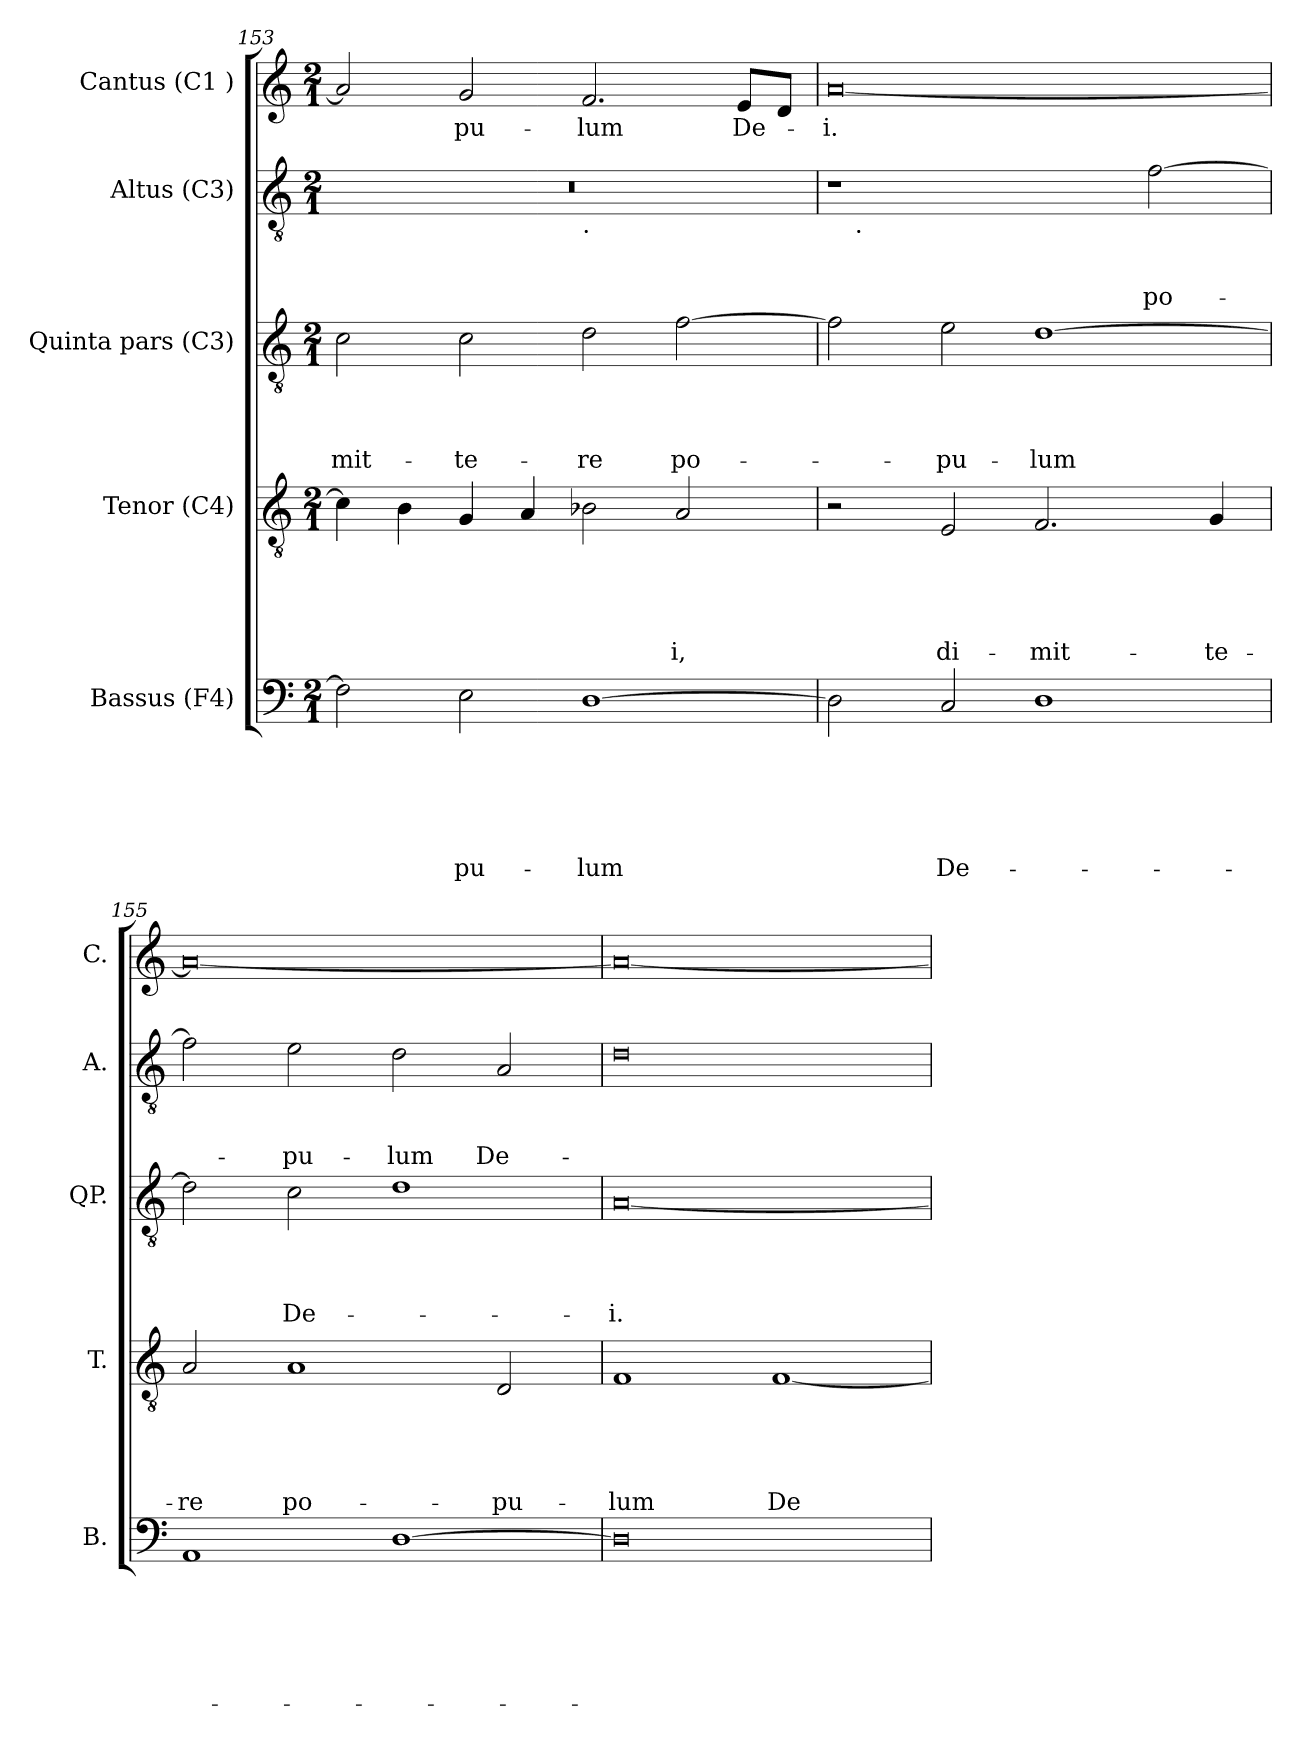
**kern	**text	**text	**text	**text	**text	**text	**kern	**text	**text	**text	**text	**text	**kern	**text	**text	**text	**text	**kern	**text	**text	**text	**kern	**text
*part5	*part5	*part5	*part5	*part5	*part5	*part5	*part4	*part4	*part4	*part4	*part4	*part4	*part3	*part3	*part3	*part3	*part3	*part2	*part2	*part2	*part2	*part1	*part1
*staff5	*staff5	*staff5	*staff5	*staff5	*staff5	*staff5	*staff4	*staff4	*staff4	*staff4	*staff4	*staff4	*staff3	*staff3	*staff3	*staff3	*staff3	*staff2	*staff2	*staff2	*staff2	*staff1	*staff1
*I"Bassus (F4)	*	*	*	*	*	*	*I"Tenor (C4)	*	*	*	*	*	*I"Quinta pars (C3)	*	*	*	*	*I"Altus (C3)	*	*	*	*I"Cantus (C1 )	*
*I'B.	*	*	*	*	*	*	*I'T.	*	*	*	*	*	*I'QP.	*	*	*	*	*I'A.	*	*	*	*I'C.	*
*clefF4	*	*	*	*	*	*	*clefGv2	*	*	*	*	*	*clefGv2	*	*	*	*	*clefGv2	*	*	*	*clefG2	*
*k[]	*	*	*	*	*	*	*k[]	*	*	*	*	*	*k[]	*	*	*	*	*k[]	*	*	*	*k[]	*
*C:	*	*	*	*	*	*	*C:	*	*	*	*	*	*C:	*	*	*	*	*C:	*	*	*	*C:	*
*M2/1	*	*	*	*	*	*	*M2/1	*	*	*	*	*	*M2/1	*	*	*	*	*M2/1	*	*	*	*M2/1	*
=153	=153	=153	=153	=153	=153	=153	=153	=153	=153	=153	=153	=153	=153	=153	=153	=153	=153	=153	=153	=153	=153	=153	=153
!	!	!	!	!	!	!	!	!	!	!	!	!	!	!	!	!	!LO:LY:b	!	!	!	!	!	!
*	*	*	*	*	*	*	*	*	*	*	*	*	*	*	*	*	*	*^	*	*	*	*	*
2F\]	.	.	.	.	.	.	4c\]	.	.	.	.	.	2c\	.	.	.	-mit-	0r	1ryy	.	.	.	2a/]	.
.	.	.	.	.	.	.	4B\	.	.	.	.	.	.	.	.	.	.	.	.	.	.	.	.	.
!	!	!	!	!	!	!LO:LY:b	!	!	!	!	!	!	!	!	!	!	!LO:LY:b	!	!	!	!	!	!	!LO:LY:b
2E\	.	.	.	.	.	-pu-	4G/	.	.	.	.	.	2c\	.	.	.	-te-	.	.	.	.	.	2g/	-pu-
.	.	.	.	.	.	.	4A/	.	.	.	.	.	.	.	.	.	.	.	.	.	.	.	.	.
!	!	!	!	!	!	!	!	!	!	!	!	!	!	!	!	!	!	!	!LO:TX:b:t=.	!	!	!	!	!
!	!	!	!	!	!	!LO:LY:b	!	!	!	!	!	!	!	!	!	!	!LO:LY:b	!	!	!	!	!	!	!LO:LY:b
[>1D	.	.	.	.	.	-lum	2B-X\	.	.	.	.	.	2d\	.	.	.	-re	.	1ryy	.	.	.	2.f/	-lum
!	!	!	!	!	!	!	!	!	!	!	!	!LO:LY:b	!	!	!	!	!LO:LY:b	!	!	!	!	!	!	!
.	.	.	.	.	.	.	2A/	.	.	.	.	-i,	[>2f\	.	.	.	po-	.	.	.	.	.	.	.
!	!	!	!	!	!	!	!	!	!	!	!	!	!	!	!	!	!	!	!	!	!	!	!	!LO:LY:b
.	.	.	.	.	.	.	.	.	.	.	.	.	.	.	.	.	.	.	.	.	.	.	8e/L	De-
.	.	.	.	.	.	.	.	.	.	.	.	.	.	.	.	.	.	.	.	.	.	.	8d/J	.
=154	=154	=154	=154	=154	=154	=154	=154	=154	=154	=154	=154	=154	=154	=154	=154	=154	=154	=154	=154	=154	=154	=154	=154	=154
!	!	!	!	!	!	!	!	!	!	!	!	!	!	!	!	!	!	!	!	!	!	!	!	!LO:LY:b:rj
2D\]	.	.	.	.	.	.	2r	.	.	.	.	.	2f\]	.	.	.	.	1r	16ryy	.	.	.	[<0a	-i.
!	!	!	!	!	!	!	!	!	!	!	!	!	!	!	!	!	!	!	!LO:TX:b:t=.	!	!	!	!	!
.	.	.	.	.	.	.	.	.	.	.	.	.	.	.	.	.	.	.	1ryy	.	.	.	.	.
!	!	!	!	!	!	!LO:LY:b	!	!	!	!	!	!LO:LY:b	!	!	!	!	!LO:LY:b	!	!	!	!	!	!	!
2C/	.	.	.	.	.	De-	2E/	.	.	.	.	di-	2e\	.	.	.	-pu-	.	.	.	.	.	.	.
!	!	!	!	!	!	!	!	!	!	!	!	!LO:LY:b	!	!	!	!	!LO:LY:b	!	!	!	!	!	!	!
1D	.	.	.	.	.	.	2.F/	.	.	.	.	-mit-	[<1d	.	.	.	-lum	2ryy	.	.	.	.	.	.
.	.	.	.	.	.	.	.	.	.	.	.	.	.	.	.	.	.	.	2...ryy	.	.	.	.	.
!	!	!	!	!	!	!	!	!	!	!	!	!	!	!	!	!	!	!	!	!	!	!LO:LY:b	!	!
.	.	.	.	.	.	.	.	.	.	.	.	.	.	.	.	.	.	[<2f\	.	.	.	po-	.	.
!	!	!	!	!	!	!	!	!	!	!	!	!LO:LY:b	!	!	!	!	!	!	!	!	!	!	!	!
.	.	.	.	.	.	.	4G/	.	.	.	.	-te-	.	.	.	.	.	.	.	.	.	.	.	.
!!LO:LB:g=z
=155	=155	=155	=155	=155	=155	=155	=155	=155	=155	=155	=155	=155	=155	=155	=155	=155	=155	=155	=155	=155	=155	=155	=155	=155
!	!	!	!	!	!	!	!	!	!	!	!	!LO:LY:b	!	!	!	!	!	!	!	!	!	!	!	!
*	*	*	*	*	*	*	*	*	*	*	*	*	*	*	*	*	*	*v	*v	*	*	*	*	*
1AA	.	.	.	.	.	.	2A/	.	.	.	.	-re	2d\]	.	.	.	.	2f\]	.	.	.	0a_	.
!	!	!	!	!	!	!	!	!	!	!	!	!LO:LY:b	!	!	!	!	!LO:LY:b	!	!	!	!LO:LY:b	!	!
.	.	.	.	.	.	.	1A	.	.	.	.	po-	2c\	.	.	.	De-	2e\	.	.	-pu-	.	.
!	!	!	!	!	!	!	!	!	!	!	!	!	!	!	!	!	!	!	!	!	!LO:LY:b	!	!
[>1D	.	.	.	.	.	.	.	.	.	.	.	.	1d	.	.	.	.	2d\	.	.	-lum	.	.
!	!	!	!	!	!	!	!	!	!	!	!	!LO:LY:b	!	!	!	!	!	!	!	!	!LO:LY:b	!	!
.	.	.	.	.	.	.	2D/	.	.	.	.	-pu-	.	.	.	.	.	2A/	.	.	De-	.	.
=156	=156	=156	=156	=156	=156	=156	=156	=156	=156	=156	=156	=156	=156	=156	=156	=156	=156	=156	=156	=156	=156	=156	=156
!	!	!	!	!	!	!	!	!	!	!	!	!LO:LY:b	!	!	!	!	!LO:LY:b:rj	!	!	!	!	!	!
0D]	.	.	.	.	.	.	1F	.	.	.	.	-lum	[<0A	.	.	.	-i.	0d	.	.	.	0a_	.
!	!	!	!	!	!	!	!	!	!	!	!	!LO:LY:b	!	!	!	!	!	!	!	!	!	!	!
.	.	.	.	.	.	.	[<1F	.	.	.	.	De-	.	.	.	.	.	.	.	.	.	.	.
=	=	=	=	=	=	=	=	=	=	=	=	=	=	=	=	=	=	=	=	=	=	=	=
*-	*-	*-	*-	*-	*-	*-	*-	*-	*-	*-	*-	*-	*-	*-	*-	*-	*-	*-	*-	*-	*-	*-	*-
